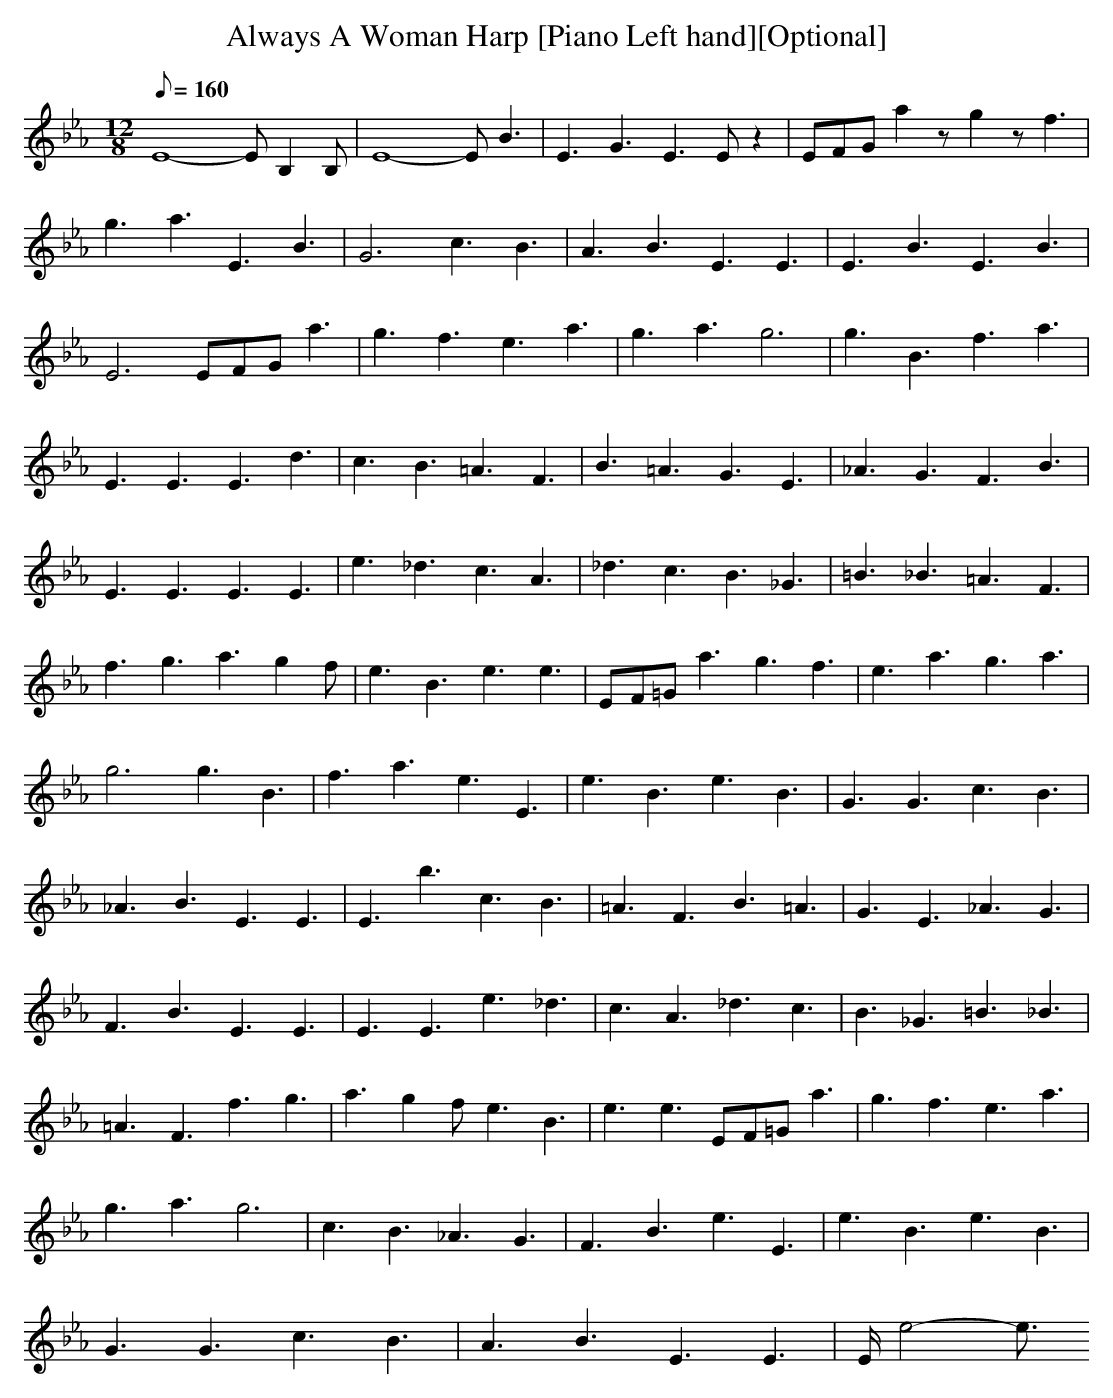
X:1
T:Always A Woman Harp [Piano Left hand][Optional]
M:12/8
L:1/8
Q:1/8=160
K:Eb
E8-E B,2B,|E8-E B3|E3 G3 E3 Ez2|EFG a2z g2z f3|
g3 a3 E3 B3|G6 c3 B3|A3 B3 E3 E3|E3 B3 E3 B3|
E6 EFG a3|g3 f3 e3 a3|g3 a3 g6|g3 B3 f3 a3|
E3 E3 E3 d3|c3 B3 =A3 F3|B3 =A3 G3 E3|_A3 G3 F3 B3|
E3 E3 E3 E3|e3 _d3 c3 A3|_d3 c3 B3 _G3|=B3 _B3 =A3 F3|
f3 g3 a3 g2f|e3 B3 e3 e3|EF=G a3 g3 f3|e3 a3 g3 a3|
g6 g3 B3|f3 a3 e3 E3|e3 B3 e3 B3|G3 G3 c3 B3|
_A3 B3 E3 E3|E3 b3 c3 B3|=A3 F3 B3 =A3|G3 E3 _A3 G3|
F3 B3 E3 E3|E3 E3 e3 _d3|c3 A3 _d3 c3|B3 _G3 =B3 _B3|
=A3 F3 f3 g3|a3 g2f e3 B3|e3 e3 EF=G a3|g3 f3 e3 a3|
g3 a3 g6|c3 B3 _A3 G3|F3 B3 e3 E3|e3 B3 e3 B3|
G3 G3 c3 B3|A3 B3 E3 E3|E/2e4-e3/2
